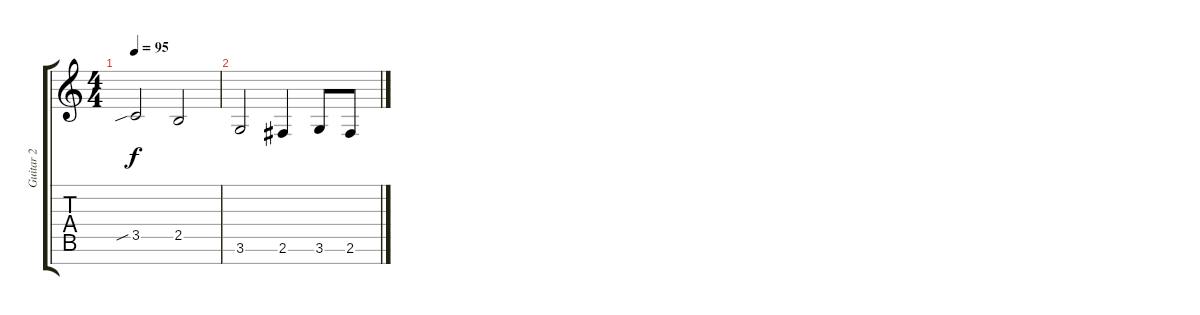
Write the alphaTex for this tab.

\track ("Guitar 2" "Guitar 2") {instrument distortionguitar}
\staff {score tabs}
\tuning (E4 B3 G3 D3 A2 E2 B1) {hide}
\ts (4 4)
\tempo 95
\clef g2
\ks c
3.5{sib}.2{dy f} 2.5.2 |
3.6.2 2.6.4 3.6.8 2.6.8
